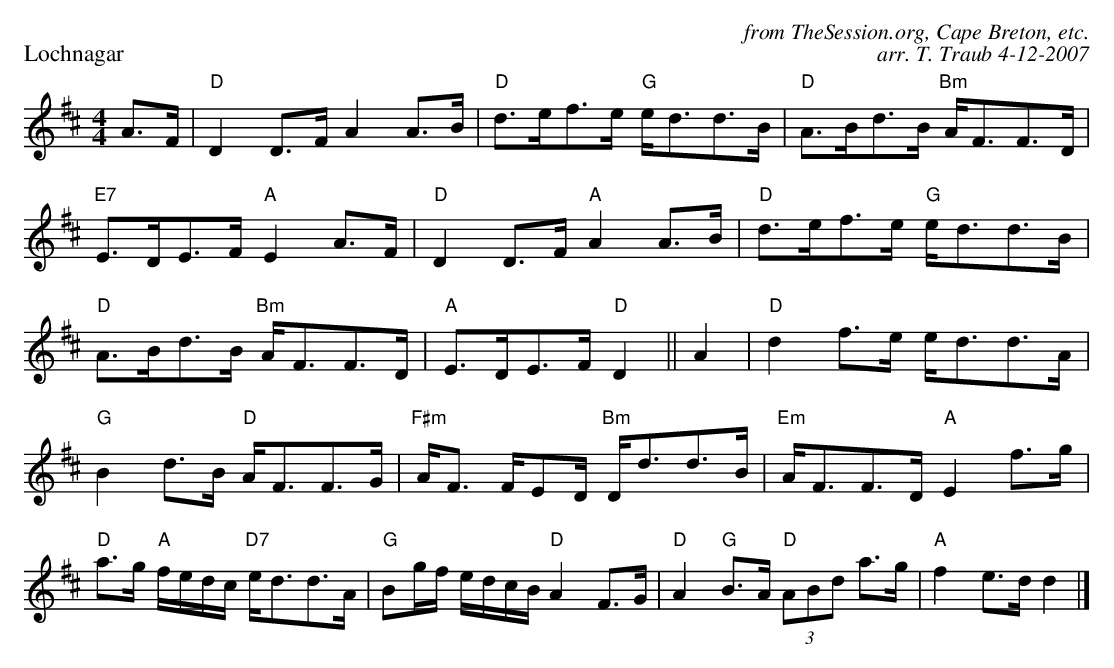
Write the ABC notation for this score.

X:1
P: Lochnagar
C: from TheSession.org, Cape Breton, etc.
C: arr. T. Traub 4-12-2007
K: D
M: 4/4
L: 1/8
A>F|"D"D2D>F A2A>B|"D"d>ef>e "G"e<dd>B|"D"A>Bd>B "Bm"A<FF>D|"E7"E>DE>F "A"E2 A>F|"D"D2D>F "A"A2A>B| "D"d>ef>e "G"e<dd>B|
"D"A>Bd>B "Bm"A<FF>D| "A"E>DE>F "D"D2 ||A2|"D"d2f>e e<dd>A|"G"B2d>B "D"A<FF>G|"F#m"A<F F/ED/ "Bm"D<dd>B|"Em"A<FF>D "A"E2f>g|
"D"a>g "A"f/e/d/c/ "D7"e<dd>A|"G"Bg/f/ e/d/c/B/ "D"A2F>G|"D"A2 "G"B>A "D"(3ABd a>g|"A"f2e>d d2 |]
